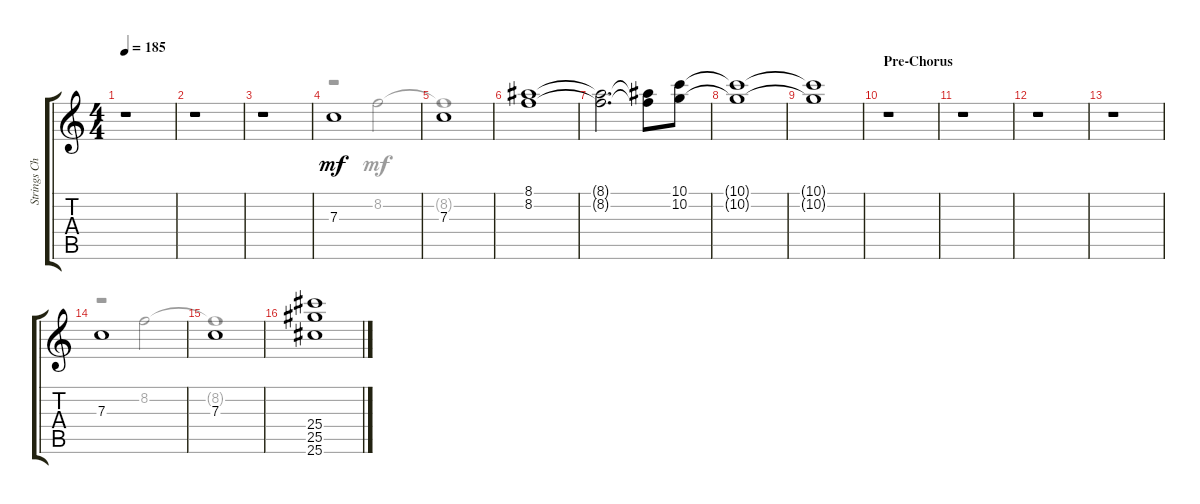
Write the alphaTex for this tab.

\track ("Strings Chords" "Strings Ch") {instrument electricguitarclean}
\staff {score tabs}
\tuning (D4 A3 F3 C3 G2 C2) {hide}
\voice
\ts (4 4)
\tempo 185
\clef g2
\ks aminor
r.1{dy mf} |
r.1 |
r.1 |
7.3.1 |
7.3.1 |
(8.1 8.2).1 |
(8.1{t} 8.2{t}).2{d} (8.1{t} 8.2{t}).8 (10.1 10.2).8 |
(10.1{t} 10.2{t}).1 |
(10.1{t} 10.2{t}).1 |
\section ("" "Pre-Chorus")
r.1 |
r.1 |
r.1 |
r.1 |
7.3.1 |
7.3.1 |
(25.4 25.5 25.6).1
\voice
\clef g2
\ottava regular
\simile none
\ks aminor
|
|
|
r.2 8.2.2 |
8.2{t}.1 |
|
|
|
|
|
|
|
|
r.2 8.2.2 |
8.2{t}.1 |
